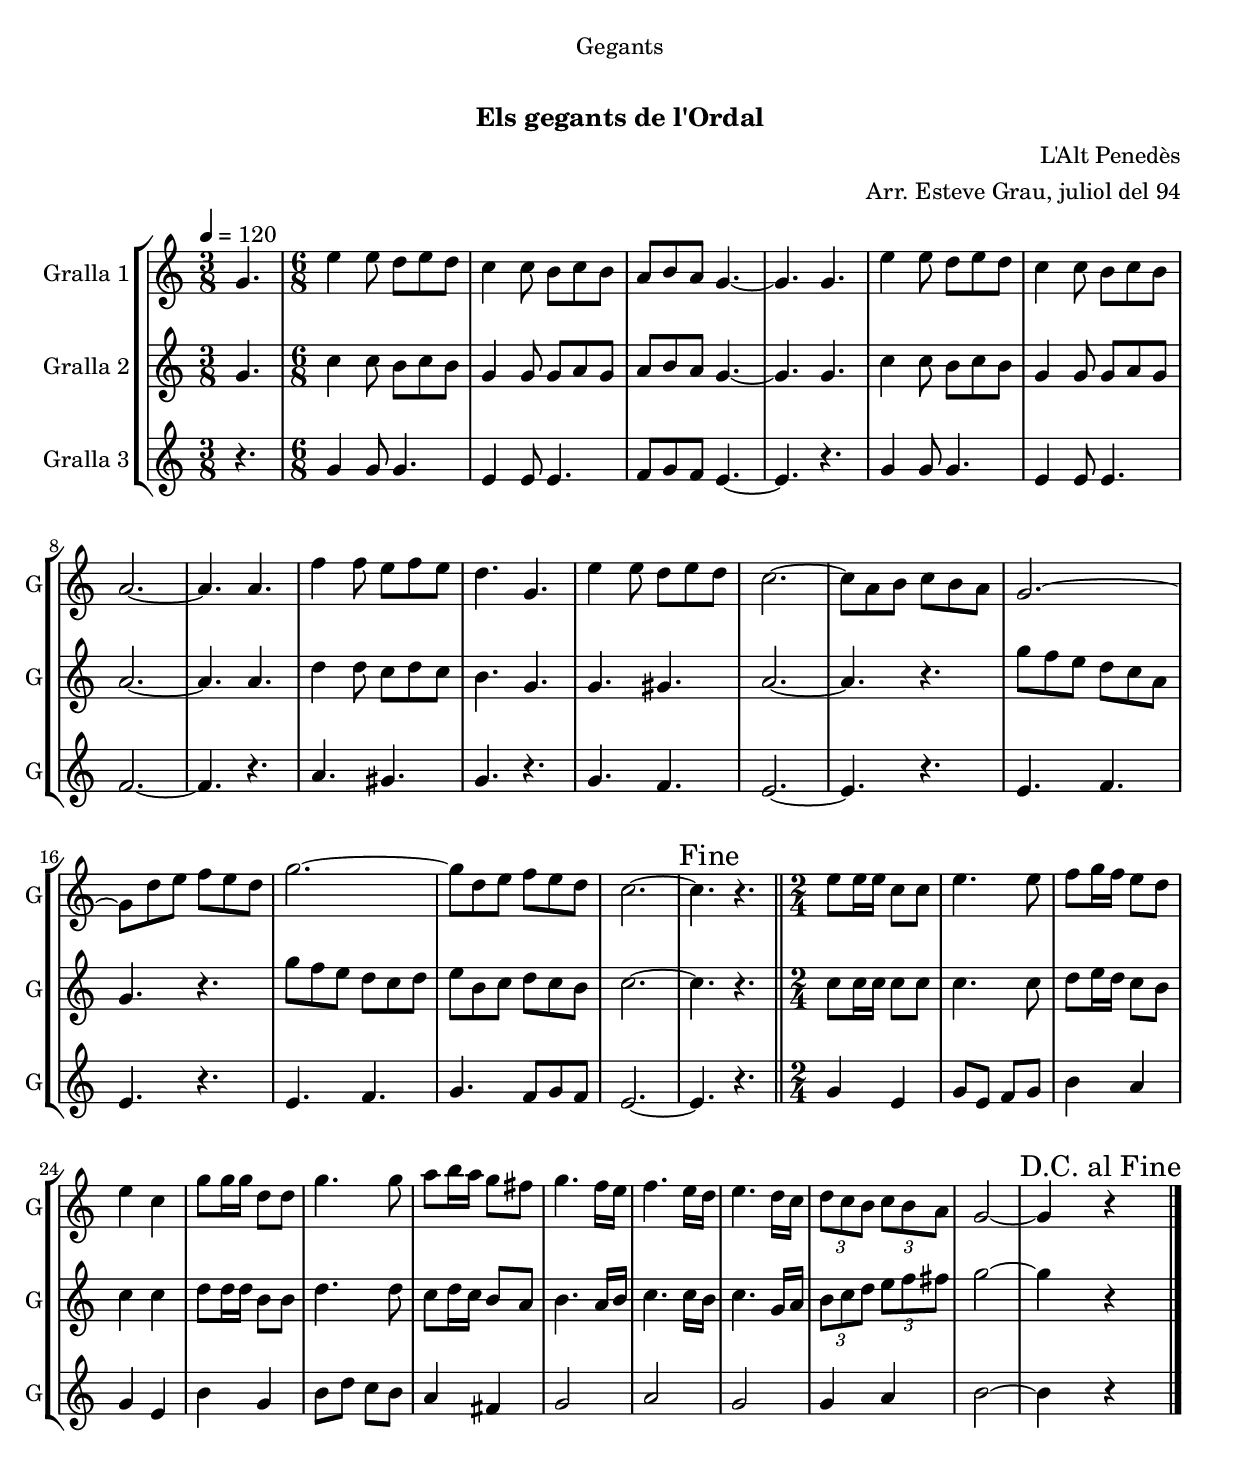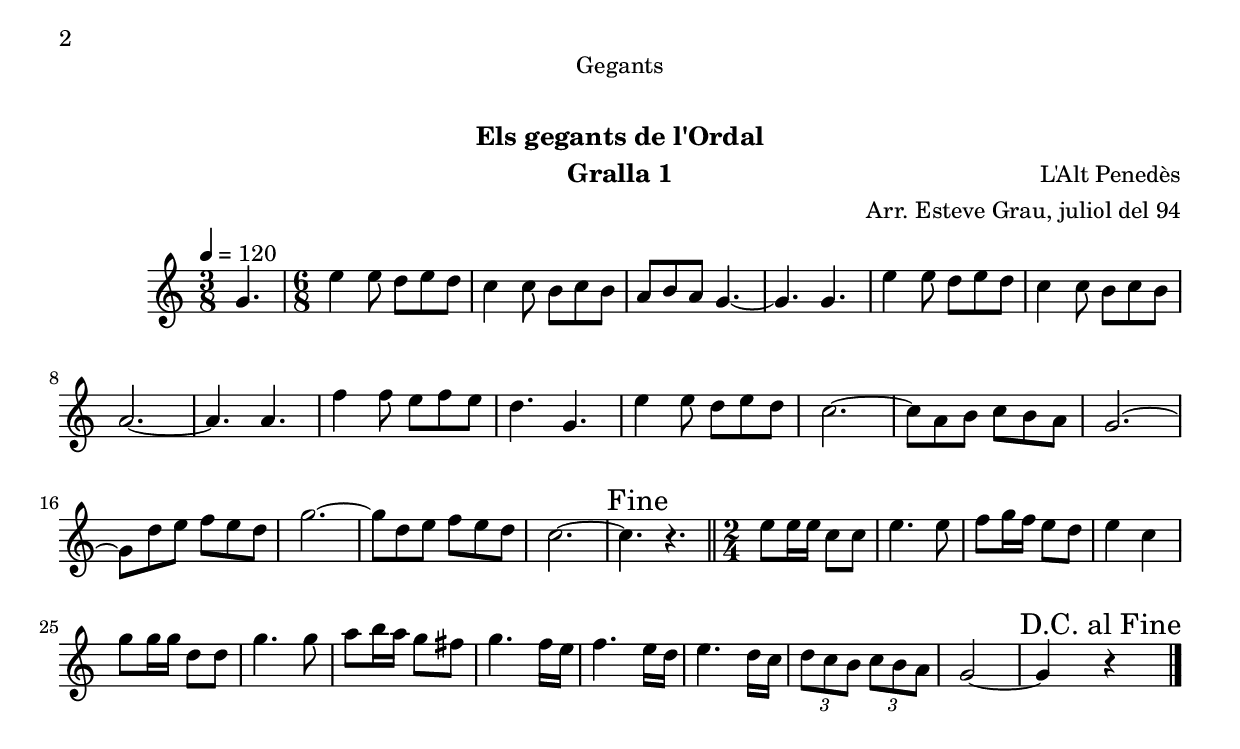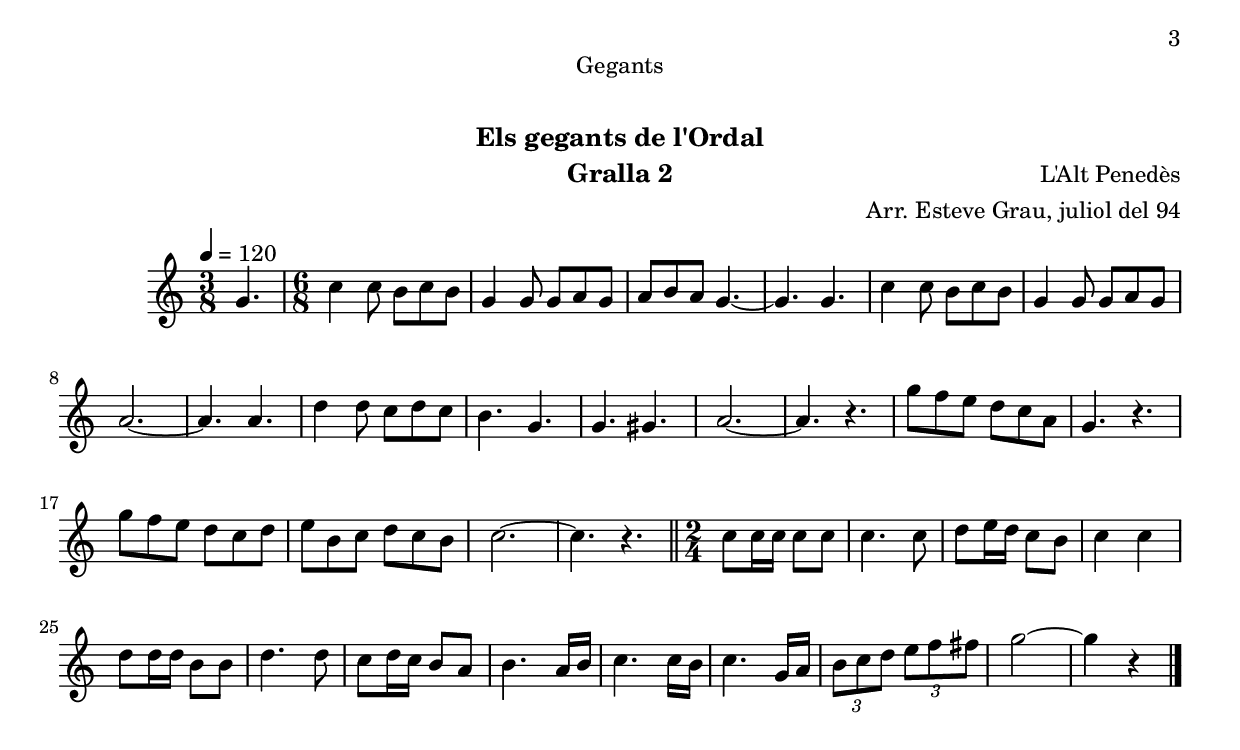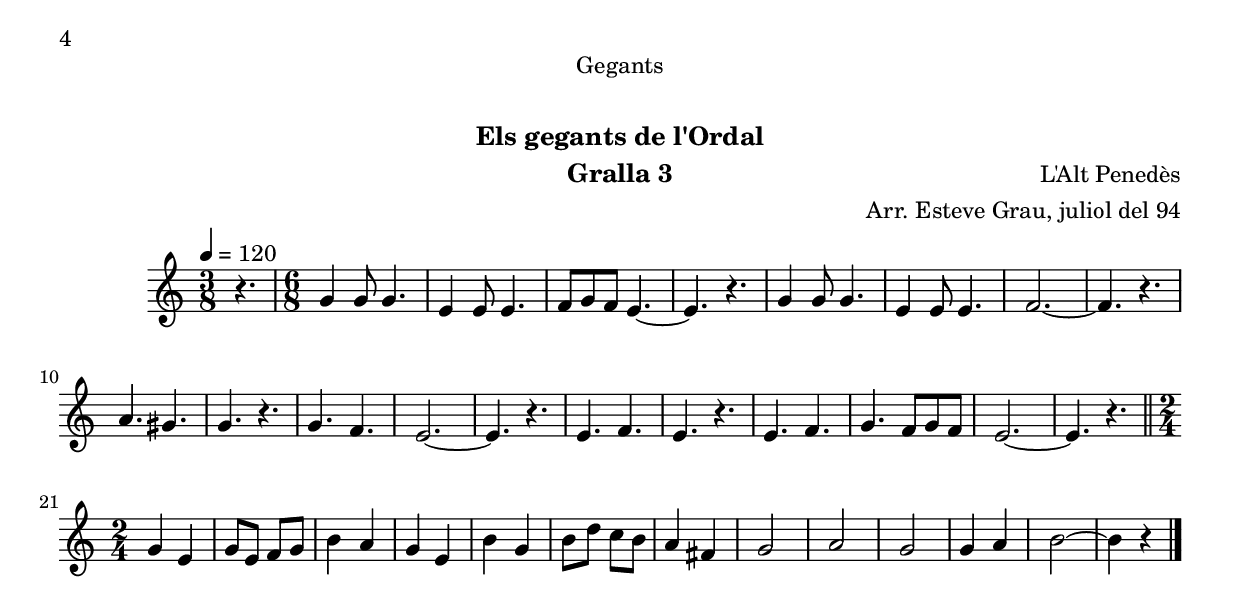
\version "2.22.1"

\header {
  dedication="Gegants"
  title="      "
  subtitle="Els gegants de l'Ordal"
  subsubtitle=""
  poet=""
  meter=""
  piece=""
  composer="L'Alt Penedès"
  arranger="Arr. Esteve Grau, juliol del 94"
  opus=""
  instrument=""
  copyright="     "
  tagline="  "
}

liniaroAa =
\relative g'
{
  \tempo 4=120
  \clef treble
  \key c \major
  \time 3/8
  g4.  |
  \time 6/8   e'4 e8 d e d  |
  c4 c8 b c b  |
  a8 b a g4. ~  |
  %05
  g4. g  |
  e'4 e8 d e d  |
  c4 c8 b c b  |
  a2. ~  |
  a4. a  |
  %10
  f'4 f8 e f e  |
  d4. g,  |
  e'4 e8 d e d  |
  c2. ~  |
  c8 a b c b a  |
  %15
  g2. ~  |
  g8 d' e f e d  |
  g2. ~  |
  g8 d e f e d  |
  c2. ~  |
  %20
  \mark "Fine" c4. r  \bar "||"
  \time 2/4   e8 e16 e c8 c  |
  e4. e8  |
  f8 g16 f e8 d  |
  e4 c  |
  %25
  g'8 g16 g d8 d  |
  g4. g8  |
  a8 b16 a g8 fis  |
  g4. f16 e  |
  f4. e16 d  |
  %30
  e4. d16 c  |
  \times 2/3 { d8 c b } \times 2/3 { c b a }  |
  g2 ~  |
  \mark "D.C. al Fine" g4 r  \bar "|."
}

liniaroAb =
\relative g'
{
  \tempo 4=120
  \clef treble
  \key c \major
  \time 3/8
  g4.  |
  \time 6/8   c4 c8 b c b  |
  g4 g8 g a g  |
  a8 b a g4. ~  |
  %05
  g4. g  |
  c4 c8 b c b  |
  g4 g8 g a g  |
  a2. ~  |
  a4. a  |
  %10
  d4 d8 c d c  |
  b4. g  |
  g4. gis  |
  a2. ~  |
  a4. r  |
  %15
  g'8 f e d c a  |
  g4. r  |
  g'8 f e d c d  |
  e8 b c d c b  |
  c2. ~  |
  %20
  c4. r  \bar "||"
  \time 2/4   c8 c16 c c8 c  |
  c4. c8  |
  d8 e16 d c8 b  |
  c4 c  |
  %25
  d8 d16 d b8 b  |
  d4. d8  |
  c8 d16 c b8 a  |
  b4. a16 b  |
  c4. c16 b  |
  %30
  c4. g16 a  |
  \times 2/3 { b8 c d } \times 2/3 { e f fis }  |
  g2 ~  |
  g4 r  \bar "|."
}

liniaroAc =
\relative g'
{
  \tempo 4=120
  \clef treble
  \key c \major
  \time 3/8
  r4.  |
  \time 6/8   g4 g8 g4.  |
  e4 e8 e4.  |
  f8 g f e4. ~  |
  %05
  e4. r  |
  g4 g8 g4.  |
  e4 e8 e4.  |
  f2. ~  |
  f4. r  |
  %10
  a4. gis  |
  g4. r  |
  g4. f  |
  e2. ~  |
  e4. r  |
  %15
  e4. f  |
  e4. r  |
  e4. f  |
  g4. f8 g f  |
  e2. ~  |
  %20
  e4. r  \bar "||"
  \time 2/4   g4 e  |
  g8 e f g  |
  b4 a  |
  g4 e  |
  %25
  b'4 g  |
  b8 d c b  |
  a4 fis  |
  g2  |
  a2  |
  %30
  g2  |
  g4 a  |
  b2 ~  |
  b4 r  \bar "|."
}

\bookpart {
  \score {
    \new StaffGroup {
      \override Score.RehearsalMark #'self-alignment-X = #LEFT
      <<
        \new Staff \with {instrumentName = #"Gralla 1" shortInstrumentName = #"G"} \liniaroAa
        \new Staff \with {instrumentName = #"Gralla 2" shortInstrumentName = #"G"} \liniaroAb
        \new Staff \with {instrumentName = #"Gralla 3" shortInstrumentName = #"G"} \liniaroAc
      >>
    }
    \layout {}
  }
  \score { \unfoldRepeats
    \new StaffGroup {
      \override Score.RehearsalMark #'self-alignment-X = #LEFT
      <<
        \new Staff \with {instrumentName = #"Gralla 1" shortInstrumentName = #"G"} \liniaroAa
        \new Staff \with {instrumentName = #"Gralla 2" shortInstrumentName = #"G"} \liniaroAb
        \new Staff \with {instrumentName = #"Gralla 3" shortInstrumentName = #"G"} \liniaroAc
      >>
    }
    \midi {
      \set Staff.midiInstrument = "oboe"
      \set DrumStaff.midiInstrument = "drums"
    }
  }
}

\bookpart {
  \header {instrument="Gralla 1"}
  \score {
    \new StaffGroup {
      \override Score.RehearsalMark #'self-alignment-X = #LEFT
      <<
        \new Staff \liniaroAa
      >>
    }
    \layout {}
  }
  \score { \unfoldRepeats
    \new StaffGroup {
      \override Score.RehearsalMark #'self-alignment-X = #LEFT
      <<
        \new Staff \liniaroAa
      >>
    }
    \midi {
      \set Staff.midiInstrument = "oboe"
      \set DrumStaff.midiInstrument = "drums"
    }
  }
}

\bookpart {
  \header {instrument="Gralla 2"}
  \score {
    \new StaffGroup {
      \override Score.RehearsalMark #'self-alignment-X = #LEFT
      <<
        \new Staff \liniaroAb
      >>
    }
    \layout {}
  }
  \score { \unfoldRepeats
    \new StaffGroup {
      \override Score.RehearsalMark #'self-alignment-X = #LEFT
      <<
        \new Staff \liniaroAb
      >>
    }
    \midi {
      \set Staff.midiInstrument = "oboe"
      \set DrumStaff.midiInstrument = "drums"
    }
  }
}

\bookpart {
  \header {instrument="Gralla 3"}
  \score {
    \new StaffGroup {
      \override Score.RehearsalMark #'self-alignment-X = #LEFT
      <<
        \new Staff \liniaroAc
      >>
    }
    \layout {}
  }
  \score { \unfoldRepeats
    \new StaffGroup {
      \override Score.RehearsalMark #'self-alignment-X = #LEFT
      <<
        \new Staff \liniaroAc
      >>
    }
    \midi {
      \set Staff.midiInstrument = "oboe"
      \set DrumStaff.midiInstrument = "drums"
    }
  }
}

